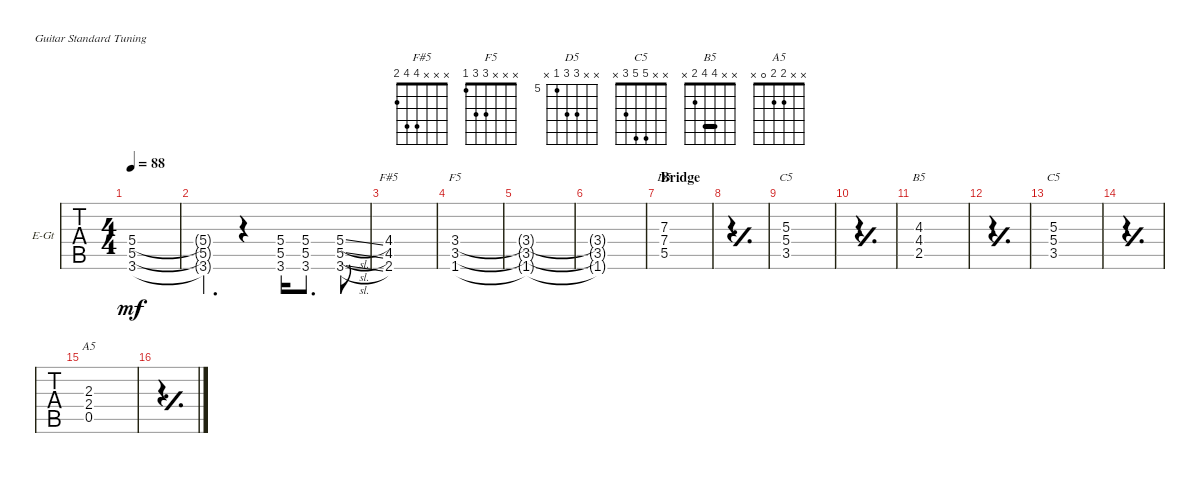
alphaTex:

\defaultSystemsLayout 4
\bracketExtendMode groupsimilarinstruments
\firstSystemTrackNameOrientation horizontal
\otherSystemsTrackNameOrientation horizontal
\track ("Guitar 2" "E-Gt") {instrument distortionguitar}
\staff {tabs}
\tuning (E4 B3 G3 D3 A2 E2)
\chord ("F#5" x x x 4 4 2)
\chord ("F5" x x x 3 3 1)
\chord ("D5" x x 7 7 5 x) {firstfret 5}
\chord ("C5" x x 5 5 3 x)
\chord ("B5" x x 4 4 2 x) {barre 4}
\chord ("A5" x x 2 2 0 x)
\ts (4 4)
\tempo 88
\clef g2
\ks c
(3.6 5.5 5.4).1{dy mf} |
(3.6{t} 5.5{t} 5.4{t}).4{d} r.4 (3.6 5.5 5.4).16 (3.6 5.5 5.4).8{d} (3.6{sl} 5.5{sl} 5.4{sl}).8 |
(2.6 4.5 4.4).1{ch "F#5"} |
(1.6 3.5 3.4).1{ch "F5"} |
(1.6{t} 3.5{t} 3.4{t}).1 |
(1.6{t} 3.5{t} 3.4{t}).1 |
\section ("" "Bridge")
(5.5 7.4 7.3).1{ch "D5"} |
\simile simple
|
\simile none
(3.5 5.4 5.3).1{ch "C5"} |
\simile simple
|
\simile none
(2.5 4.4 4.3).1{ch "B5"} |
\simile simple
|
\simile none
(3.5 5.4 5.3).1{ch "C5"} |
\simile simple
|
\simile none
(0.5 2.4 2.3).1{ch "A5"} |
\simile simple
